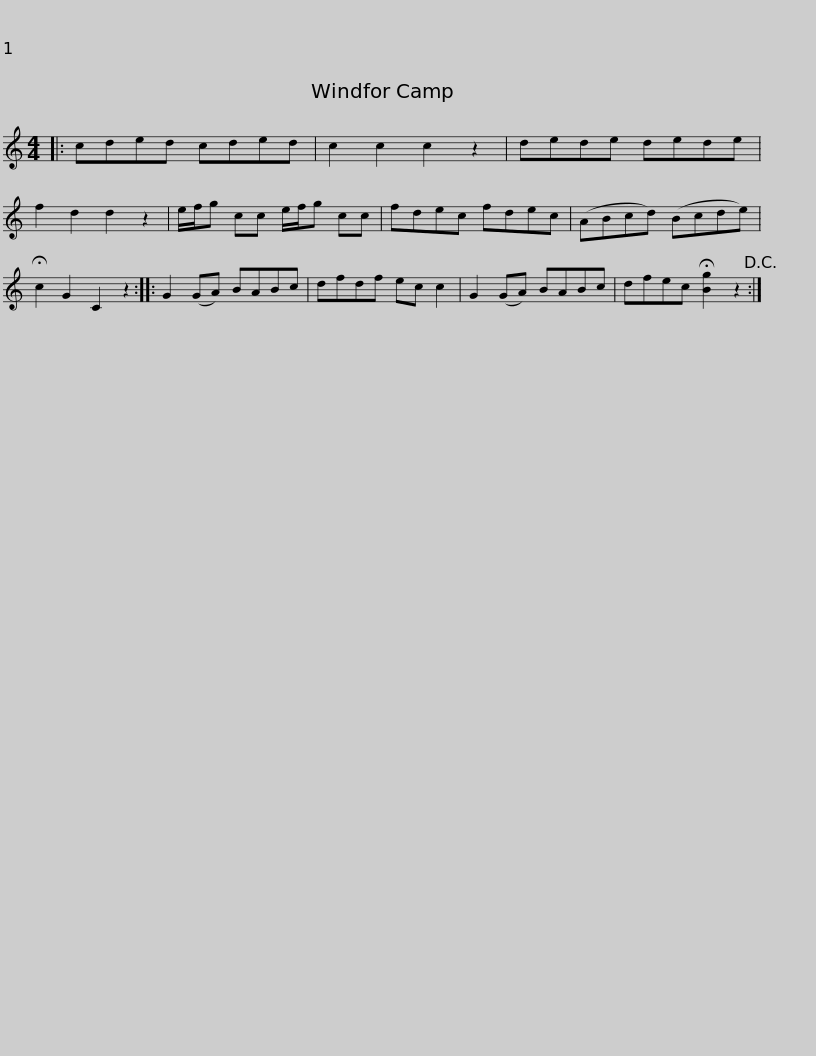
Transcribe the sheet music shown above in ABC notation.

X:1
L:1/8
M:4/4
I:linebreak $
K:C
V:1 treble
V:1
|: cded cded | c2 c2 c2 z2 | dede dede | f2 d2 d2 z2 | e/f/g cc e/f/g cc | %5
 fdec fdec |$ (ABcd) (Bcde) | !fermata!c2 G2 C2 z2 :: G2 (GA) BABc | dfdf ec c2 | %10
 G2 (GA) BABc | dfec !fermata![Bg]2 z2!D.C.! :| %12
